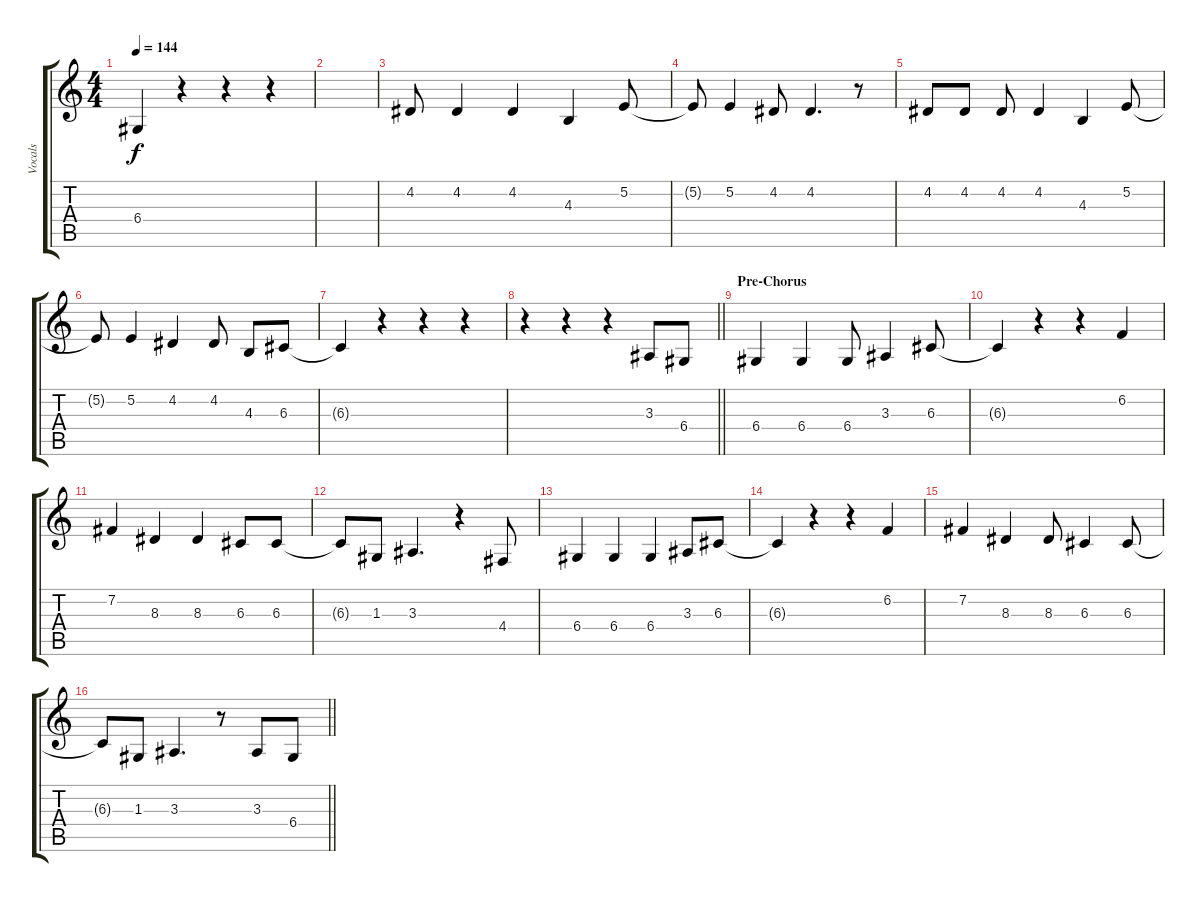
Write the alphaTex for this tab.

\track ("Vocals" "Vocals") {instrument altosax}
\staff {score tabs}
\tuning (E4 B3 G3 D3 A2 E2) {hide}
\ts (4 4)
\tempo 144
\clef g2
\ks c
6.4{t}.4{dy f} r.4 r.4 r.4 |
|
4.2.8 4.2.4 4.2.4 4.3.4 5.2.8 |
5.2{t}.8 5.2.4 4.2.8 4.2.4{d} r.8 |
4.2.8 4.2.8 4.2.8 4.2.4 4.3.4 5.2.8 |
5.2{t}.8 5.2.4 4.2.4 4.2.8 4.3.8 6.3.8 |
6.3{t}.4 r.4 r.4 r.4 |
\barLineRight lightlight
r.4 r.4 r.4 3.3.8 6.4.8 |
\section ("" "Pre-Chorus")
6.4.4 6.4.4 6.4.8 3.3.4 6.3.8 |
6.3{t}.4 r.4 r.4 6.2.4 |
7.2.4 8.3.4 8.3.4 6.3.8 6.3.8 |
6.3{t}.8 1.3.8 3.3.4{d} r.4 4.4.8 |
6.4.4 6.4.4 6.4.4 3.3.8 6.3.8 |
6.3{t}.4 r.4 r.4 6.2.4 |
7.2.4 8.3.4 8.3.8 6.3.4 6.3.8 |
\barLineRight lightlight
6.3{t}.8 1.3.8 3.3.4{d} r.8 3.3.8 6.4.8
